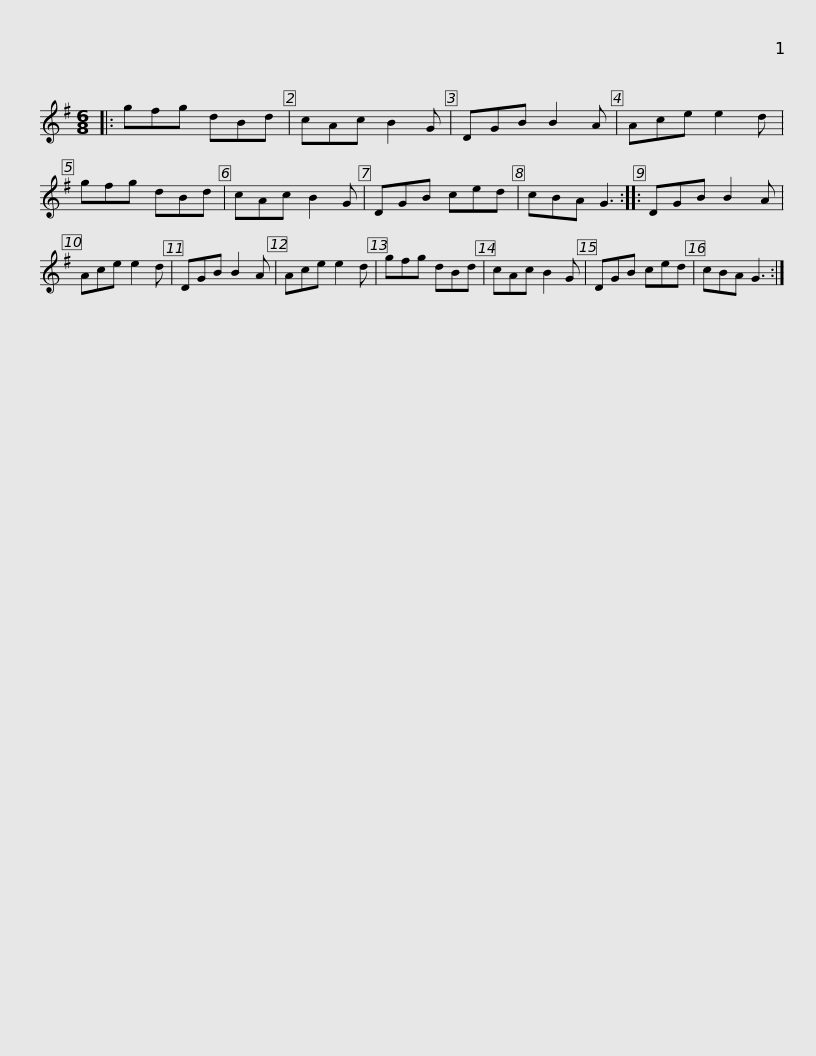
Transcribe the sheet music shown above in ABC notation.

X:1
L:1/8
M:6/8
I:linebreak $
K:G
V:1 treble
V:1
|: gfg dBd | cAc B2 G | DGB B2 A | Ace e2 d | gfg dBd | %5
 cAc B2 G | DGB ced |$ cBA G3 :: DGB B2 A | Ace e2 d | %10
 DGB B2 A | Ace e2 d | gfg dBd | cAc B2 G | DGB ced |$ %15
 cBA G3 :| %16
